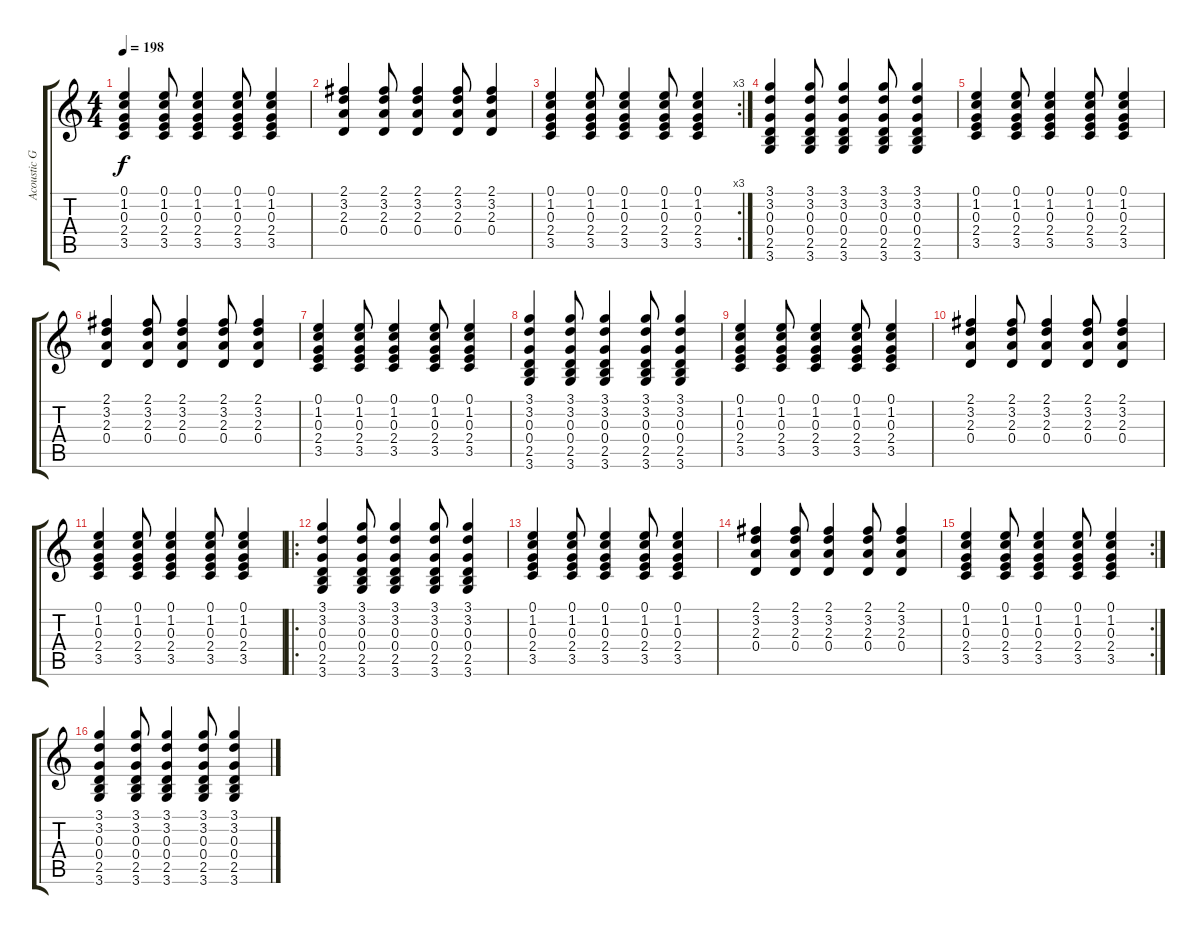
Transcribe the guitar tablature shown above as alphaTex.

\track ("Acoustic Guitar" "Acoustic G") {instrument acousticguitarsteel}
\staff {score tabs}
\tuning (E4 B3 G3 D3 A2 E2) {hide}
\ts (4 4)
\tempo 198
\clef g2
\ks c
(0.1 1.2 0.3 2.4 3.5).4{dy f} (0.1 1.2 0.3 2.4 3.5).8 (0.1 1.2 0.3 2.4 3.5).4 (0.1 1.2 0.3 2.4 3.5).8 (0.1 1.2 0.3 2.4 3.5).4 |
(2.1 3.2 2.3 0.4).4 (2.1 3.2 2.3 0.4).8 (2.1 3.2 2.3 0.4).4 (2.1 3.2 2.3 0.4).8 (2.1 3.2 2.3 0.4).4 |
\rc 3
(0.1 1.2 0.3 2.4 3.5).4 (0.1 1.2 0.3 2.4 3.5).8 (0.1 1.2 0.3 2.4 3.5).4 (0.1 1.2 0.3 2.4 3.5).8 (0.1 1.2 0.3 2.4 3.5).4 |
(3.1 3.2 0.3 0.4 2.5 3.6).4 (3.1 3.2 0.3 0.4 2.5 3.6).8 (3.1 3.2 0.3 0.4 2.5 3.6).4 (3.1 3.2 0.3 0.4 2.5 3.6).8 (3.1 3.2 0.3 0.4 2.5 3.6).4 |
(0.1 1.2 0.3 2.4 3.5).4 (0.1 1.2 0.3 2.4 3.5).8 (0.1 1.2 0.3 2.4 3.5).4 (0.1 1.2 0.3 2.4 3.5).8 (0.1 1.2 0.3 2.4 3.5).4 |
(2.1 3.2 2.3 0.4).4 (2.1 3.2 2.3 0.4).8 (2.1 3.2 2.3 0.4).4 (2.1 3.2 2.3 0.4).8 (2.1 3.2 2.3 0.4).4 |
(0.1 1.2 0.3 2.4 3.5).4 (0.1 1.2 0.3 2.4 3.5).8 (0.1 1.2 0.3 2.4 3.5).4 (0.1 1.2 0.3 2.4 3.5).8 (0.1 1.2 0.3 2.4 3.5).4 |
(3.1 3.2 0.3 0.4 2.5 3.6).4 (3.1 3.2 0.3 0.4 2.5 3.6).8 (3.1 3.2 0.3 0.4 2.5 3.6).4 (3.1 3.2 0.3 0.4 2.5 3.6).8 (3.1 3.2 0.3 0.4 2.5 3.6).4 |
(0.1 1.2 0.3 2.4 3.5).4 (0.1 1.2 0.3 2.4 3.5).8 (0.1 1.2 0.3 2.4 3.5).4 (0.1 1.2 0.3 2.4 3.5).8 (0.1 1.2 0.3 2.4 3.5).4 |
(2.1 3.2 2.3 0.4).4 (2.1 3.2 2.3 0.4).8 (2.1 3.2 2.3 0.4).4 (2.1 3.2 2.3 0.4).8 (2.1 3.2 2.3 0.4).4 |
(0.1 1.2 0.3 2.4 3.5).4 (0.1 1.2 0.3 2.4 3.5).8 (0.1 1.2 0.3 2.4 3.5).4 (0.1 1.2 0.3 2.4 3.5).8 (0.1 1.2 0.3 2.4 3.5).4 |
\ro
(3.1 3.2 0.3 0.4 2.5 3.6).4 (3.1 3.2 0.3 0.4 2.5 3.6).8 (3.1 3.2 0.3 0.4 2.5 3.6).4 (3.1 3.2 0.3 0.4 2.5 3.6).8 (3.1 3.2 0.3 0.4 2.5 3.6).4 |
(0.1 1.2 0.3 2.4 3.5).4 (0.1 1.2 0.3 2.4 3.5).8 (0.1 1.2 0.3 2.4 3.5).4 (0.1 1.2 0.3 2.4 3.5).8 (0.1 1.2 0.3 2.4 3.5).4 |
(2.1 3.2 2.3 0.4).4 (2.1 3.2 2.3 0.4).8 (2.1 3.2 2.3 0.4).4 (2.1 3.2 2.3 0.4).8 (2.1 3.2 2.3 0.4).4 |
\rc 2
(0.1 1.2 0.3 2.4 3.5).4 (0.1 1.2 0.3 2.4 3.5).8 (0.1 1.2 0.3 2.4 3.5).4 (0.1 1.2 0.3 2.4 3.5).8 (0.1 1.2 0.3 2.4 3.5).4 |
(3.1 3.2 0.3 0.4 2.5 3.6).4 (3.1 3.2 0.3 0.4 2.5 3.6).8 (3.1 3.2 0.3 0.4 2.5 3.6).4 (3.1 3.2 0.3 0.4 2.5 3.6).8 (3.1 3.2 0.3 0.4 2.5 3.6).4
